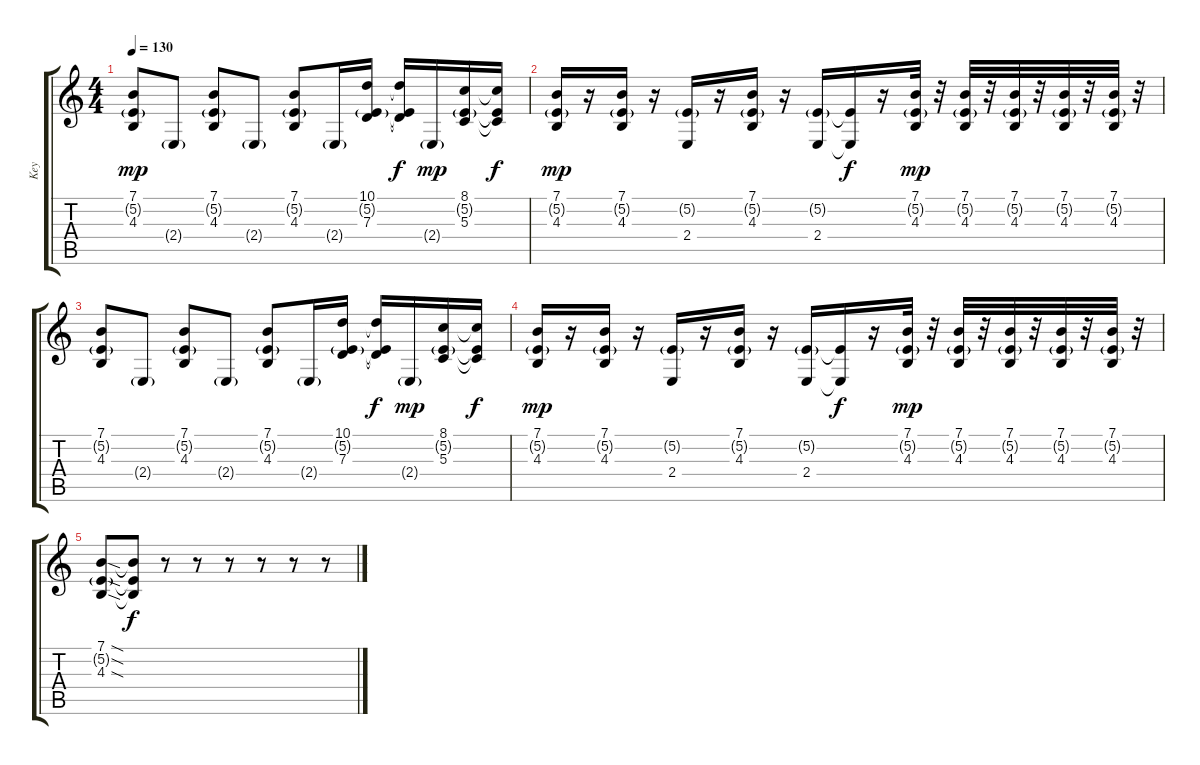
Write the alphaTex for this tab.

\track ("Key" "Key") {instrument lead2sawtooth}
\staff {score tabs}
\tuning (E4 B3 G3 D3 A2 E2) {hide}
\ts (4 4)
\tempo 130
\clef g2
\ks c
(7.1 5.2{g} 4.3).8{dy mp} 2.4{g}.8 (7.1 5.2{g} 4.3).8 2.4{g}.8 (7.1 5.2{g} 4.3).8 2.4{g}.16 (10.1 5.2{g} 7.3).16 (10.1{t} 5.2{t} 7.3{t}).16{dy f} 2.4{g}.16{dy mp} (8.1 5.2{g} 5.3).16 (8.1{t} 5.2{t} 5.3{t}).16{dy f} |
(7.1 5.2{g} 4.3).16{dy mp} r.16 (7.1 5.2{g} 4.3).16 r.16 (5.2{g} 2.4).16 r.16 (7.1 5.2{g} 4.3).16 r.16 (5.2{g} 2.4).16 (5.2{t} 2.4{t}).16{dy f} r.16 (7.1 5.2{g} 4.3).32{dy mp} r.32 (7.1 5.2{g} 4.3).32 r.32 (7.1 5.2{g} 4.3).32 r.32 (7.1 5.2{g} 4.3).32 r.32 (7.1 5.2{g} 4.3).32 r.32 |
(7.1 5.2{g} 4.3).8 2.4{g}.8 (7.1 5.2{g} 4.3).8 2.4{g}.8 (7.1 5.2{g} 4.3).8 2.4{g}.16 (10.1 5.2{g} 7.3).16 (10.1{t} 5.2{t} 7.3{t}).16{dy f} 2.4{g}.16{dy mp} (8.1 5.2{g} 5.3).16 (8.1{t} 5.2{t} 5.3{t}).16{dy f} |
(7.1 5.2{g} 4.3).16{dy mp} r.16 (7.1 5.2{g} 4.3).16 r.16 (5.2{g} 2.4).16 r.16 (7.1 5.2{g} 4.3).16 r.16 (5.2{g} 2.4).16 (5.2{t} 2.4{t}).16{dy f} r.16 (7.1 5.2{g} 4.3).32{dy mp} r.32 (7.1 5.2{g} 4.3).32 r.32 (7.1 5.2{g} 4.3).32 r.32 (7.1 5.2{g} 4.3).32 r.32 (7.1 5.2{g} 4.3).32 r.32 |
(7.1{sod} 5.2{sod g} 4.3{sod}).8 (7.1{t} 5.2{t} 4.3{t}).8{dy f} r.8 r.8 r.8 r.8 r.8 r.8
